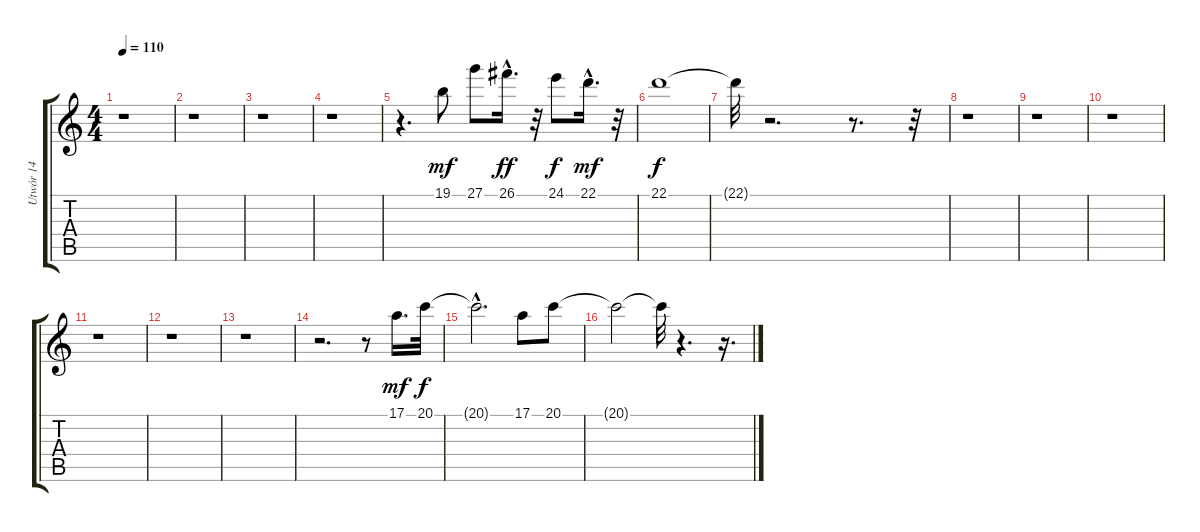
\track ("Utwór 14" "Utwór 14") {instrument acousticgrandpiano}
\staff {score tabs}
\tuning (E4 B3 G3 D3 A2 E2) {hide}
\ts (4 4)
\tempo 110
\clef g2
\ks c
r.1{dy f} |
r.1 |
r.1 |
r.1 |
r.4{d} 19.1.8{dy mf} 27.1.8 26.1{hac}.16{d dy ff} r.32 24.1.8{dy f} 22.1{hac}.16{d dy mf} r.32 |
22.1.1{dy f} |
22.1{t}.32 r.2{d} r.8{d} r.32 |
r.1 |
r.1 |
r.1 |
r.1 |
r.1 |
r.1 |
r.2{d} r.8 17.1.16{d dy mf} 20.1.32{dy f} |
20.1{hac t}.2{d} 17.1.8 20.1.8 |
20.1{t}.2 20.1{t}.32 r.4{d} r.16{d}
